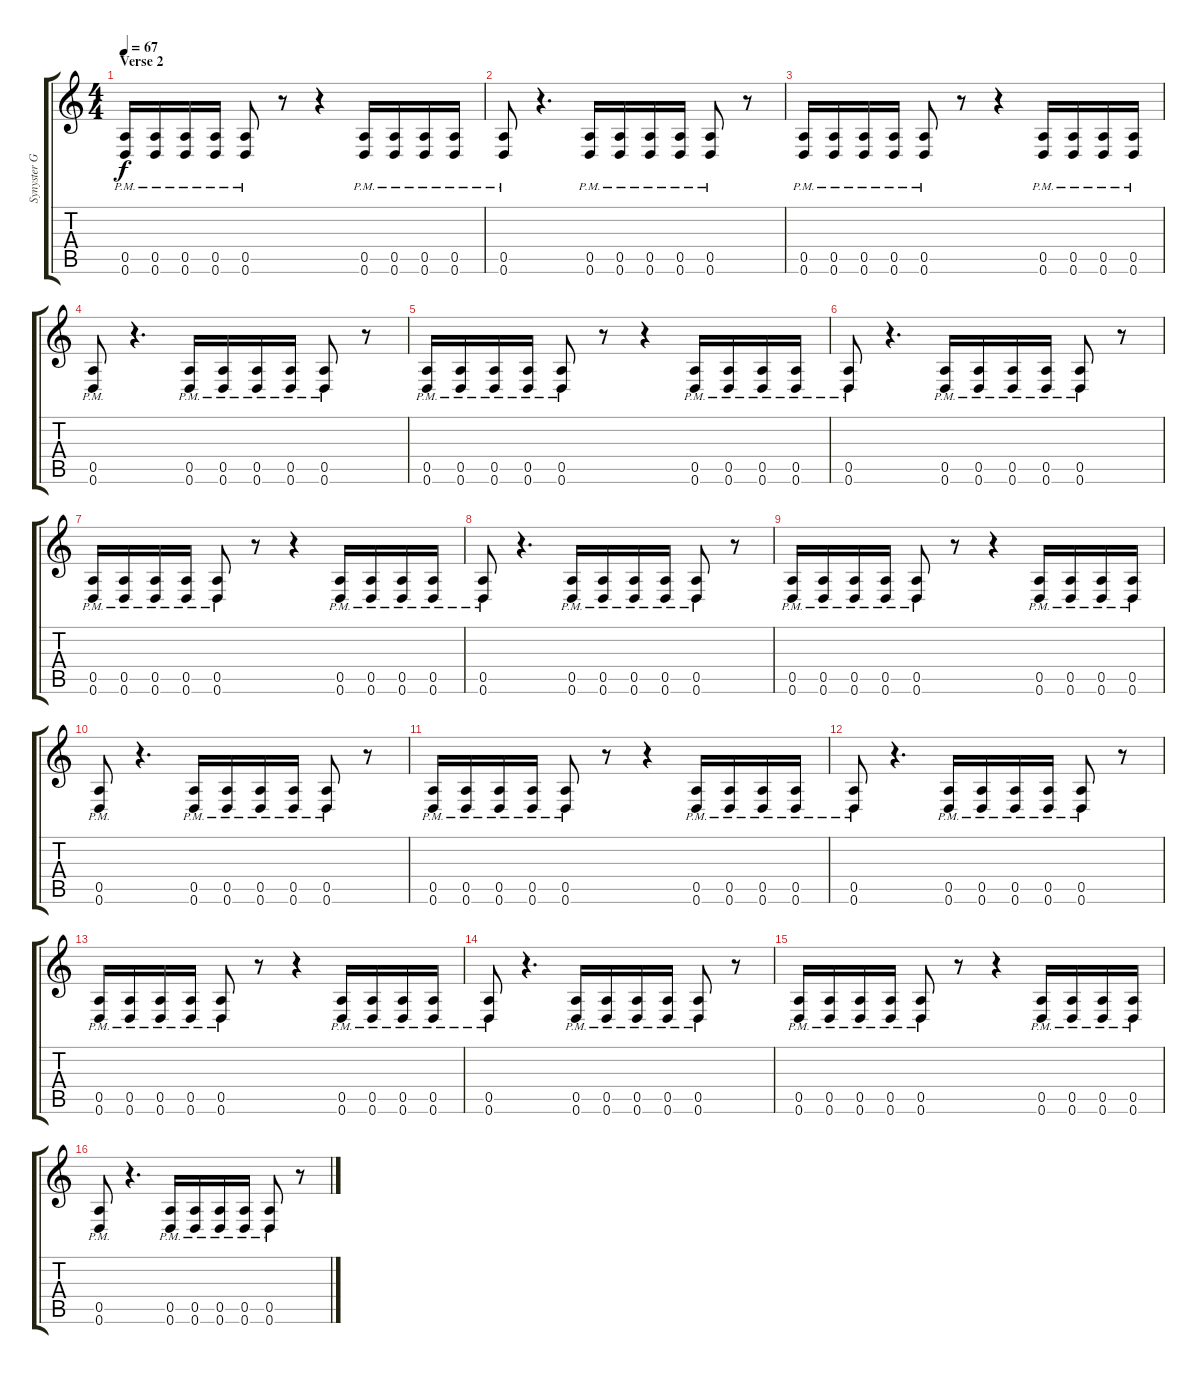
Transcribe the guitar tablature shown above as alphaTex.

\track ("Synyster Gates" "Synyster G") {instrument distortionguitar}
\staff {score tabs}
\tuning (E4 B3 G3 D3 A2 D2) {hide}
\ts (4 4)
\section ("" "Verse 2")
\tempo 67
\clef g2
\ks c
(0.5{pm} 0.6{pm}).16{dy f} (0.5{pm} 0.6{pm}).16 (0.5{pm} 0.6{pm}).16 (0.5{pm} 0.6{pm}).16 (0.5{pm} 0.6{pm}).8 r.8 r.4 (0.5{pm} 0.6{pm}).16 (0.5{pm} 0.6{pm}).16 (0.5{pm} 0.6{pm}).16 (0.5{pm} 0.6{pm}).16 |
(0.5{pm} 0.6{pm}).8 r.4{d} (0.5{pm} 0.6{pm}).16 (0.5{pm} 0.6{pm}).16 (0.5{pm} 0.6{pm}).16 (0.5{pm} 0.6{pm}).16 (0.5{pm} 0.6{pm}).8 r.8 |
(0.5{pm} 0.6{pm}).16 (0.5{pm} 0.6{pm}).16 (0.5{pm} 0.6{pm}).16 (0.5{pm} 0.6{pm}).16 (0.5{pm} 0.6{pm}).8 r.8 r.4 (0.5{pm} 0.6{pm}).16 (0.5{pm} 0.6{pm}).16 (0.5{pm} 0.6{pm}).16 (0.5{pm} 0.6{pm}).16 |
(0.5{pm} 0.6{pm}).8 r.4{d} (0.5{pm} 0.6{pm}).16 (0.5{pm} 0.6{pm}).16 (0.5{pm} 0.6{pm}).16 (0.5{pm} 0.6{pm}).16 (0.5{pm} 0.6{pm}).8 r.8 |
(0.5{pm} 0.6{pm}).16 (0.5{pm} 0.6{pm}).16 (0.5{pm} 0.6{pm}).16 (0.5{pm} 0.6{pm}).16 (0.5{pm} 0.6{pm}).8 r.8 r.4 (0.5{pm} 0.6{pm}).16 (0.5{pm} 0.6{pm}).16 (0.5{pm} 0.6{pm}).16 (0.5{pm} 0.6{pm}).16 |
(0.5{pm} 0.6{pm}).8 r.4{d} (0.5{pm} 0.6{pm}).16 (0.5{pm} 0.6{pm}).16 (0.5{pm} 0.6{pm}).16 (0.5{pm} 0.6{pm}).16 (0.5{pm} 0.6{pm}).8 r.8 |
(0.5{pm} 0.6{pm}).16 (0.5{pm} 0.6{pm}).16 (0.5{pm} 0.6{pm}).16 (0.5{pm} 0.6{pm}).16 (0.5{pm} 0.6{pm}).8 r.8 r.4 (0.5{pm} 0.6{pm}).16 (0.5{pm} 0.6{pm}).16 (0.5{pm} 0.6{pm}).16 (0.5{pm} 0.6{pm}).16 |
(0.5{pm} 0.6{pm}).8 r.4{d} (0.5{pm} 0.6{pm}).16 (0.5{pm} 0.6{pm}).16 (0.5{pm} 0.6{pm}).16 (0.5{pm} 0.6{pm}).16 (0.5{pm} 0.6{pm}).8 r.8 |
(0.5{pm} 0.6{pm}).16 (0.5{pm} 0.6{pm}).16 (0.5{pm} 0.6{pm}).16 (0.5{pm} 0.6{pm}).16 (0.5{pm} 0.6{pm}).8 r.8 r.4 (0.5{pm} 0.6{pm}).16 (0.5{pm} 0.6{pm}).16 (0.5{pm} 0.6{pm}).16 (0.5{pm} 0.6{pm}).16 |
(0.5{pm} 0.6{pm}).8 r.4{d} (0.5{pm} 0.6{pm}).16 (0.5{pm} 0.6{pm}).16 (0.5{pm} 0.6{pm}).16 (0.5{pm} 0.6{pm}).16 (0.5{pm} 0.6{pm}).8 r.8 |
(0.5{pm} 0.6{pm}).16 (0.5{pm} 0.6{pm}).16 (0.5{pm} 0.6{pm}).16 (0.5{pm} 0.6{pm}).16 (0.5{pm} 0.6{pm}).8 r.8 r.4 (0.5{pm} 0.6{pm}).16 (0.5{pm} 0.6{pm}).16 (0.5{pm} 0.6{pm}).16 (0.5{pm} 0.6{pm}).16 |
(0.5{pm} 0.6{pm}).8 r.4{d} (0.5{pm} 0.6{pm}).16 (0.5{pm} 0.6{pm}).16 (0.5{pm} 0.6{pm}).16 (0.5{pm} 0.6{pm}).16 (0.5{pm} 0.6{pm}).8 r.8 |
(0.5{pm} 0.6{pm}).16 (0.5{pm} 0.6{pm}).16 (0.5{pm} 0.6{pm}).16 (0.5{pm} 0.6{pm}).16 (0.5{pm} 0.6{pm}).8 r.8 r.4 (0.5{pm} 0.6{pm}).16 (0.5{pm} 0.6{pm}).16 (0.5{pm} 0.6{pm}).16 (0.5{pm} 0.6{pm}).16 |
(0.5{pm} 0.6{pm}).8 r.4{d} (0.5{pm} 0.6{pm}).16 (0.5{pm} 0.6{pm}).16 (0.5{pm} 0.6{pm}).16 (0.5{pm} 0.6{pm}).16 (0.5{pm} 0.6{pm}).8 r.8 |
(0.5{pm} 0.6{pm}).16 (0.5{pm} 0.6{pm}).16 (0.5{pm} 0.6{pm}).16 (0.5{pm} 0.6{pm}).16 (0.5{pm} 0.6{pm}).8 r.8 r.4 (0.5{pm} 0.6{pm}).16 (0.5{pm} 0.6{pm}).16 (0.5{pm} 0.6{pm}).16 (0.5{pm} 0.6{pm}).16 |
(0.5{pm} 0.6{pm}).8 r.4{d} (0.5{pm} 0.6{pm}).16 (0.5{pm} 0.6{pm}).16 (0.5{pm} 0.6{pm}).16 (0.5{pm} 0.6{pm}).16 (0.5{pm} 0.6{pm}).8 r.8
